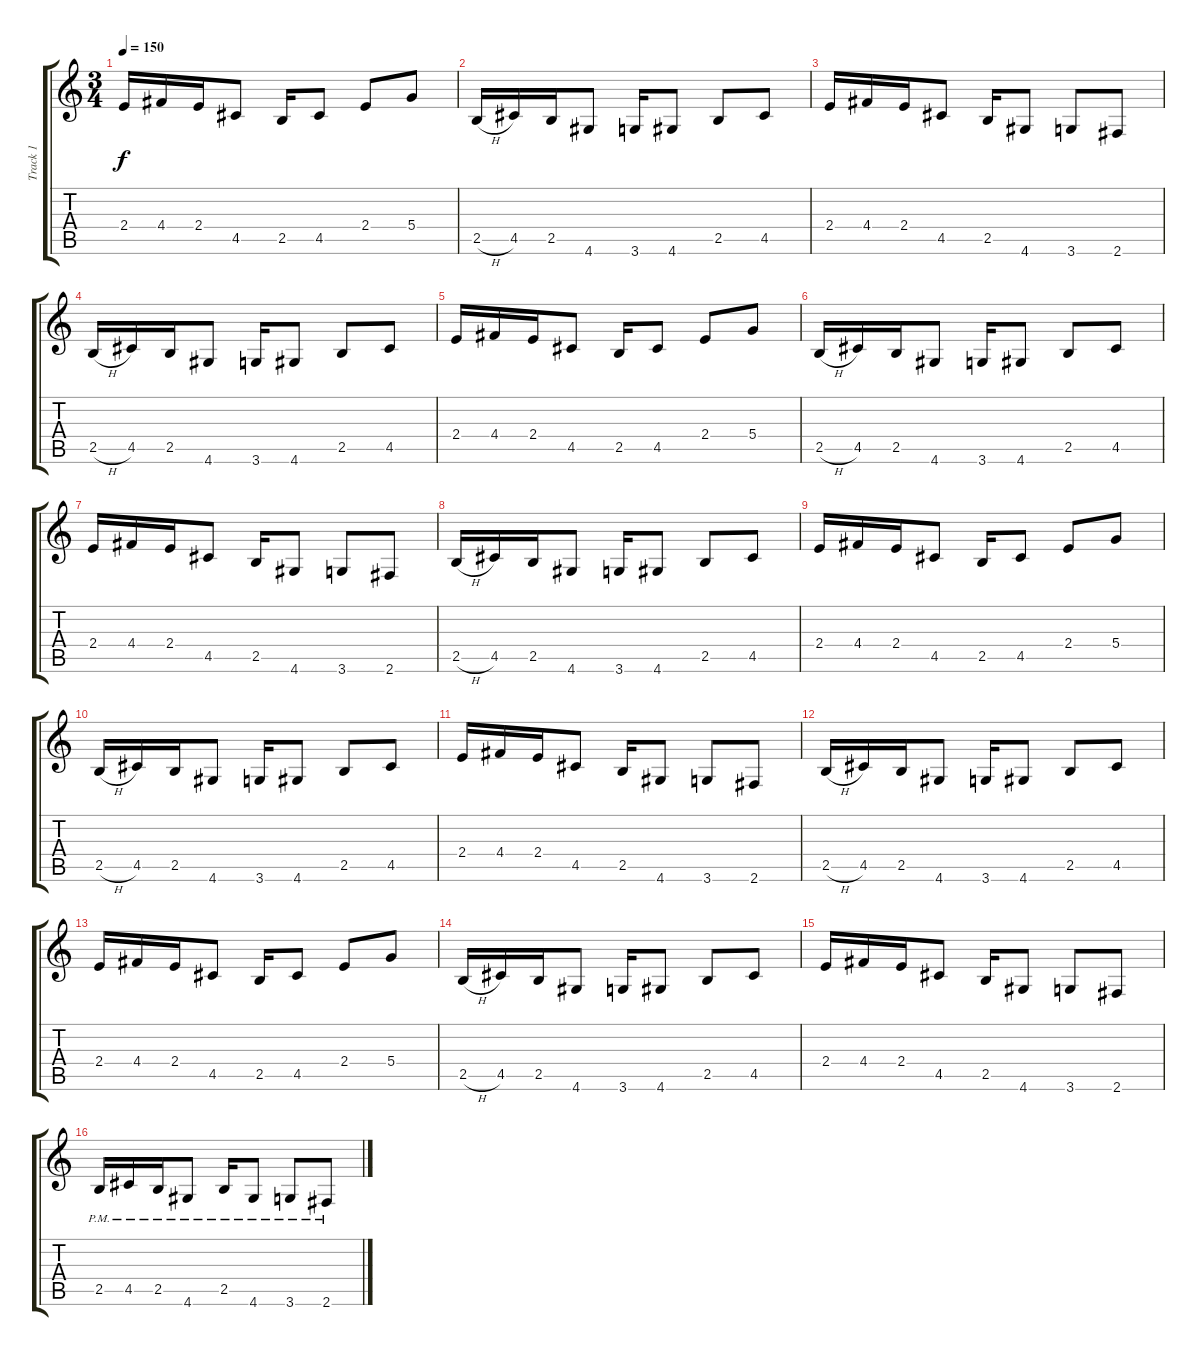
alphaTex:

\track ("Track 1" "Track 1") {instrument electricguitarjazz}
\staff {score tabs}
\tuning (E4 B3 G3 D3 A2 E2) {hide}
\ts (3 4)
\tempo 150
\clef g2
\ks c
2.4.16{dy f} 4.4.16 2.4.16 4.5.8 2.5.16 4.5.8 2.4.8 5.4.8 |
2.5{h}.16 4.5.16 2.5.16 4.6.8 3.6.16 4.6.8 2.5.8 4.5.8 |
2.4.16 4.4.16 2.4.16 4.5.8 2.5.16 4.6.8 3.6.8 2.6.8 |
2.5{h}.16 4.5.16 2.5.16 4.6.8 3.6.16 4.6.8 2.5.8 4.5.8 |
2.4.16 4.4.16 2.4.16 4.5.8 2.5.16 4.5.8 2.4.8 5.4.8 |
2.5{h}.16 4.5.16 2.5.16 4.6.8 3.6.16 4.6.8 2.5.8 4.5.8 |
2.4.16 4.4.16 2.4.16 4.5.8 2.5.16 4.6.8 3.6.8 2.6.8 |
2.5{h}.16{volume 13 instrument distortionguitar} 4.5.16 2.5.16 4.6.8 3.6.16 4.6.8 2.5.8 4.5.8 |
2.4.16 4.4.16 2.4.16 4.5.8 2.5.16 4.5.8 2.4.8 5.4.8 |
2.5{h}.16 4.5.16 2.5.16 4.6.8 3.6.16 4.6.8 2.5.8 4.5.8 |
2.4.16 4.4.16 2.4.16 4.5.8 2.5.16 4.6.8 3.6.8 2.6.8 |
2.5{h}.16 4.5.16 2.5.16 4.6.8 3.6.16 4.6.8 2.5.8 4.5.8 |
2.4.16 4.4.16 2.4.16 4.5.8 2.5.16 4.5.8 2.4.8 5.4.8 |
2.5{h}.16 4.5.16 2.5.16 4.6.8 3.6.16 4.6.8 2.5.8 4.5.8 |
2.4.16 4.4.16 2.4.16 4.5.8 2.5.16 4.6.8 3.6.8 2.6.8 |
2.5{pm}.16{volume 13} 4.5{pm}.16 2.5{pm}.16 4.6{pm}.8 2.5{pm}.16 4.6{pm}.8 3.6{pm}.8 2.6{pm}.8
